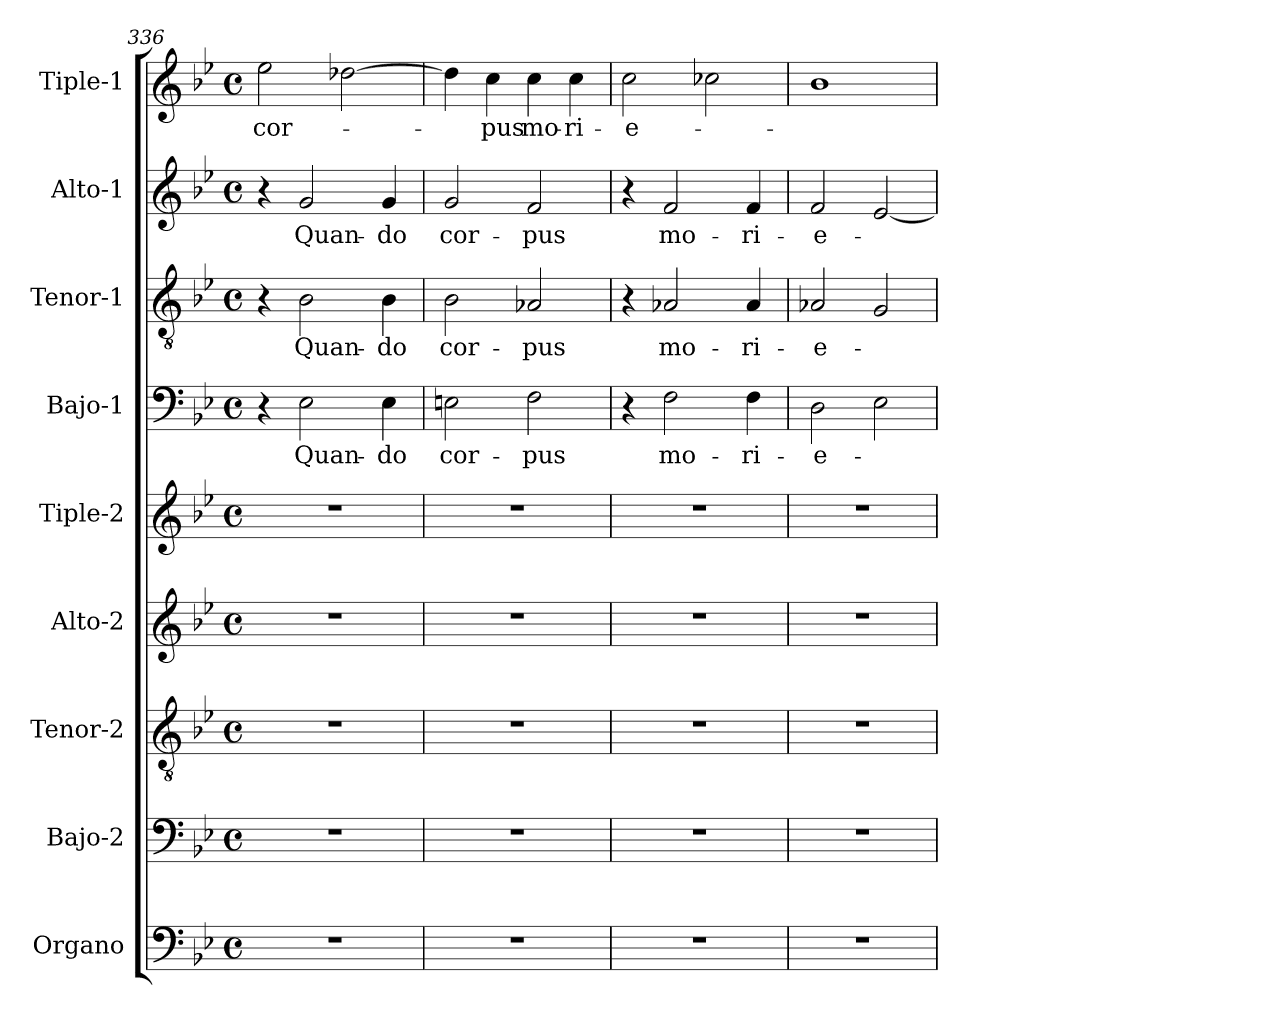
**kern	**kern	**kern	**kern	**kern	**kern	**text	**kern	**text	**kern	**text	**kern	**text
*part9	*part8	*part7	*part6	*part5	*part4	*part4	*part3	*part3	*part2	*part2	*part1	*part1
*staff9	*staff8	*staff7	*staff6	*staff5	*staff4	*staff4	*staff3	*staff3	*staff2	*staff2	*staff1	*staff1
*I"Organo	*I"Bajo-2	*I"Tenor-2	*I"Alto-2	*I"Tiple-2	*I"Bajo-1	*	*I"Tenor-1	*	*I"Alto-1	*	*I"Tiple-1	*
*	*I'B-2	*I'T-2	*I'A-2	*	*I'B1	*	*I'T1	*	*I'A1	*	*	*
*clefF4	*clefF4	*clefGv2	*clefG2	*clefG2	*clefF4	*	*clefGv2	*	*clefG2	*	*clefG2	*
*k[b-e-]	*k[b-e-]	*k[b-e-]	*k[b-e-]	*k[b-e-]	*k[b-e-]	*	*k[b-e-]	*	*k[b-e-]	*	*k[b-e-]	*
*B-:	*B-:	*B-:	*B-:	*B-:	*B-:	*	*B-:	*	*B-:	*	*B-:	*
*M4/4	*M4/4	*M4/4	*M4/4	*M4/4	*M4/4	*	*M4/4	*	*M4/4	*	*M4/4	*
*met(c)	*met(c)	*met(c)	*met(c)	*met(c)	*met(c)	*	*met(c)	*	*met(c)	*	*met(c)	*
=336	=336	=336	=336	=336	=336	=336	=336	=336	=336	=336	=336	=336
!	!	!	!	!	!	!	!	!	!	!	!	!LO:LY:b
1r	1r	1r	1r	1r	4r	.	4r	.	4r	.	2ee-\	cor-
!	!	!	!	!	!	!LO:LY:b	!	!	!	!	!	!
!	!	!	!	!	!	!	!	!LO:LY:b	!	!	!	!
!	!	!	!	!	!	!	!	!	!	!LO:LY:b	!	!
.	.	.	.	.	2E-\	Quan-	2B-\	Quan-	2g/	Quan-	.	.
.	.	.	.	.	.	.	.	.	.	.	[2dd-X\	.
!	!	!	!	!	!	!LO:LY:b	!	!	!	!	!	!
!	!	!	!	!	!	!	!	!LO:LY:b	!	!	!	!
!	!	!	!	!	!	!	!	!	!	!LO:LY:b	!	!
.	.	.	.	.	4E-\	-do	4B-\	-do	4g/	-do	.	.
=337	=337	=337	=337	=337	=337	=337	=337	=337	=337	=337	=337	=337
!	!	!	!	!	!	!LO:LY:b	!	!	!	!	!	!
!	!	!	!	!	!	!	!	!LO:LY:b	!	!	!	!
!	!	!	!	!	!	!	!	!	!	!LO:LY:b	!	!
1r	1r	1r	1r	1r	2En\	cor-	2B-\	cor-	2g/	cor-	4dd-\]	.
!	!	!	!	!	!	!	!	!	!	!	!	!LO:LY:b
.	.	.	.	.	.	.	.	.	.	.	4cc\	-pus
!	!	!	!	!	!	!LO:LY:b	!	!	!	!	!	!
!	!	!	!	!	!	!	!	!LO:LY:b	!	!	!	!
!	!	!	!	!	!	!	!	!	!	!LO:LY:b	!	!
!	!	!	!	!	!	!	!	!	!	!	!	!LO:LY:b
.	.	.	.	.	2F\	-pus	2A-X/	-pus	2f/	-pus	4cc\	mo-
!	!	!	!	!	!	!	!	!	!	!	!	!LO:LY:b
.	.	.	.	.	.	.	.	.	.	.	4cc\	-ri-
=338	=338	=338	=338	=338	=338	=338	=338	=338	=338	=338	=338	=338
!	!	!	!	!	!	!	!	!	!	!	!	!LO:LY:b
1r	1r	1r	1r	1r	4r	.	4r	.	4r	.	2cc\	-e-
!	!	!	!	!	!	!LO:LY:b	!	!	!	!	!	!
!	!	!	!	!	!	!	!	!LO:LY:b	!	!	!	!
!	!	!	!	!	!	!	!	!	!	!LO:LY:b	!	!
.	.	.	.	.	2F\	mo-	2A-X/	mo-	2f/	mo-	.	.
.	.	.	.	.	.	.	.	.	.	.	2cc-X\	.
!	!	!	!	!	!	!LO:LY:b	!	!	!	!	!	!
!	!	!	!	!	!	!	!	!LO:LY:b	!	!	!	!
!	!	!	!	!	!	!	!	!	!	!LO:LY:b	!	!
.	.	.	.	.	4F\	-ri-	4A-/	-ri-	4f/	-ri-	.	.
=339	=339	=339	=339	=339	=339	=339	=339	=339	=339	=339	=339	=339
!	!	!	!	!	!	!LO:LY:b	!	!	!	!	!	!
!	!	!	!	!	!	!	!	!LO:LY:b	!	!	!	!
!	!	!	!	!	!	!	!	!	!	!LO:LY:b	!	!
1r	1r	1r	1r	1r	2D\	-e-	2A-X/	-e-	2f/	-e-	1b-	.
.	.	.	.	.	2E-\	.	2G/	.	[2e-/	.	.	.
=	=	=	=	=	=	=	=	=	=	=	=	=
*-	*-	*-	*-	*-	*-	*-	*-	*-	*-	*-	*-	*-
